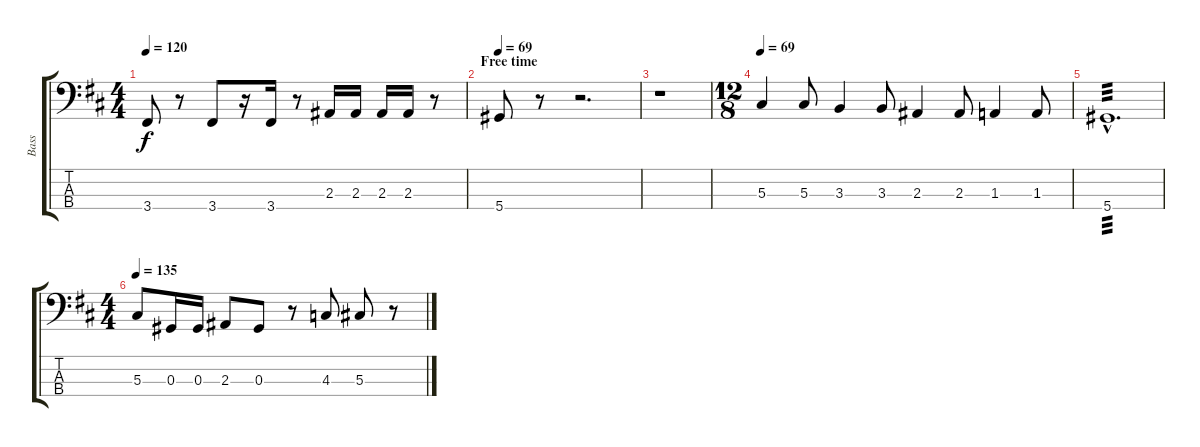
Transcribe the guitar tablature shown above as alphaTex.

\track ("Bass" "Bass") {instrument electricbasspick}
\staff {score tabs}
\tuning (Gb2 Db2 Ab1 Eb1) {hide}
\ts (4 4)
\tempo 120
\clef f4
\ks d
3.4.8{dy f} r.8 3.4.8 r.16 3.4.16 r.8 2.3.16 2.3.16 2.3.16 2.3.16 r.8 |
\section ("" "Free time")
\tempo 69
5.4.8 r.8 r.2{d} |
r.1 |
\ts (12 8)
\tempo 69
5.3.4 5.3.8 3.3.4 3.3.8 2.3.4 2.3.8 1.3.4 1.3.8 |
5.4{hac}.1{d tp 3} |
\ts (4 4)
\tempo 135
5.3.8 0.3.16 0.3.16 2.3.8 0.3.8 r.8 4.3.8 5.3.8 r.8
